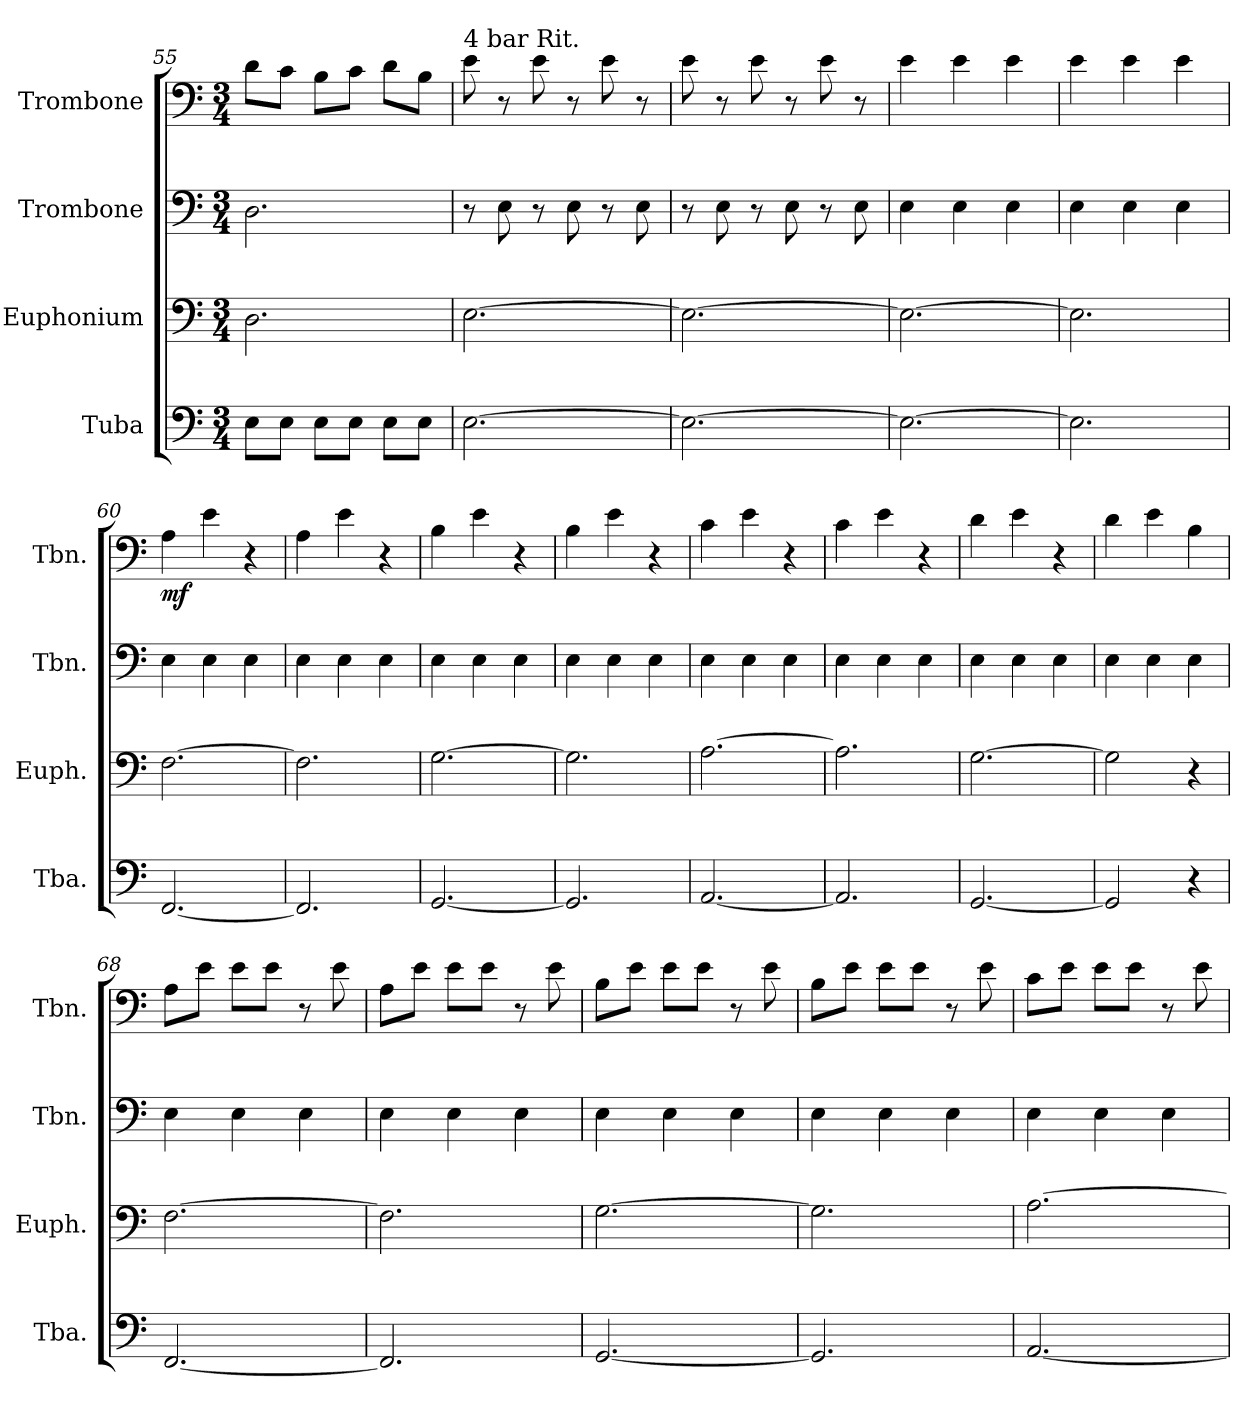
**kern	**kern	**kern	**kern	**dynam
*part4	*part3	*part2	*part1	*part1
*staff4	*staff3	*staff2	*staff1	*staff1
*I"Tuba	*I"Euphonium	*I"Trombone	*I"Trombone	*
*I'Tba.	*I'Euph.	*I'Tbn.	*I'Tbn.	*
*clefF4	*clefF4	*clefF4	*clefF4	*
*k[]	*k[]	*k[]	*k[]	*
*M3/4	*M3/4	*M3/4	*M3/4	*
=55	=55	=55	=55	=55
8E\L	2.D\	2.D\	8d\L	.
8E\J	.	.	8c\J	.
8E\L	.	.	8B\L	.
8E\J	.	.	8c\J	.
8E\L	.	.	8d\L	.
8E\J	.	.	8B\J	.
=56	=56	=56	=56	=56
!	!	!	!LO:TX:a:t=4 bar Rit.	!
[2.E\	[2.E\	8r	8e\	.
.	.	8E\	8r	.
.	.	8r	8e\	.
.	.	8E\	8r	.
.	.	8r	8e\	.
.	.	8E\	8r	.
=57	=57	=57	=57	=57
2.E\_	2.E\_	8r	8e\	.
.	.	8E\	8r	.
.	.	8r	8e\	.
.	.	8E\	8r	.
.	.	8r	8e\	.
.	.	8E\	8r	.
=58	=58	=58	=58	=58
2.E\_	2.E\_	4E\	4e\	.
.	.	4E\	4e\	.
.	.	4E\	4e\	.
=59	=59	=59	=59	=59
2.E\]	2.E\]	4E\	4e\	.
.	.	4E\	4e\	.
.	.	4E\	4e\	.
=60	=60	=60	=60	=60
!	!	!	!	!LO:DY:b
[2.FF/	[2.F\	4E\	4A\	mf
.	.	4E\	4e\	.
.	.	4E\	4r	.
!!LO:PB:g=z
=61	=61	=61	=61	=61
2.FF/]	2.F\]	4E\	4A\	.
.	.	4E\	4e\	.
.	.	4E\	4r	.
=62	=62	=62	=62	=62
[2.GG/	[2.G\	4E\	4B\	.
.	.	4E\	4e\	.
.	.	4E\	4r	.
=63	=63	=63	=63	=63
2.GG/]	2.G\]	4E\	4B\	.
.	.	4E\	4e\	.
.	.	4E\	4r	.
=64	=64	=64	=64	=64
[2.AA/	[2.A\	4E\	4c\	.
.	.	4E\	4e\	.
.	.	4E\	4r	.
=65	=65	=65	=65	=65
2.AA/]	2.A\]	4E\	4c\	.
.	.	4E\	4e\	.
.	.	4E\	4r	.
=66	=66	=66	=66	=66
[2.GG/	[2.G\	4E\	4d\	.
.	.	4E\	4e\	.
.	.	4E\	4r	.
=67	=67	=67	=67	=67
2GG/]	2G\]	4E\	4d\	.
.	.	4E\	4e\	.
4r	4r	4E\	4B\	.
=68	=68	=68	=68	=68
[2.FF/	[2.F\	4E\	8A\L	.
.	.	.	8e\J	.
.	.	4E\	8e\L	.
.	.	.	8e\J	.
.	.	4E\	8r	.
.	.	.	8e\	.
!!LO:LB:g=z
=69	=69	=69	=69	=69
2.FF/]	2.F\]	4E\	8A\L	.
.	.	.	8e\J	.
.	.	4E\	8e\L	.
.	.	.	8e\J	.
.	.	4E\	8r	.
.	.	.	8e\	.
=70	=70	=70	=70	=70
[2.GG/	[2.G\	4E\	8B\L	.
.	.	.	8e\J	.
.	.	4E\	8e\L	.
.	.	.	8e\J	.
.	.	4E\	8r	.
.	.	.	8e\	.
=71	=71	=71	=71	=71
2.GG/]	2.G\]	4E\	8B\L	.
.	.	.	8e\J	.
.	.	4E\	8e\L	.
.	.	.	8e\J	.
.	.	4E\	8r	.
.	.	.	8e\	.
=72	=72	=72	=72	=72
[2.AA/	[2.A\	4E\	8c\L	.
.	.	.	8e\J	.
.	.	4E\	8e\L	.
.	.	.	8e\J	.
.	.	4E\	8r	.
.	.	.	8e\	.
=	=	=	=	=
*-	*-	*-	*-	*-
